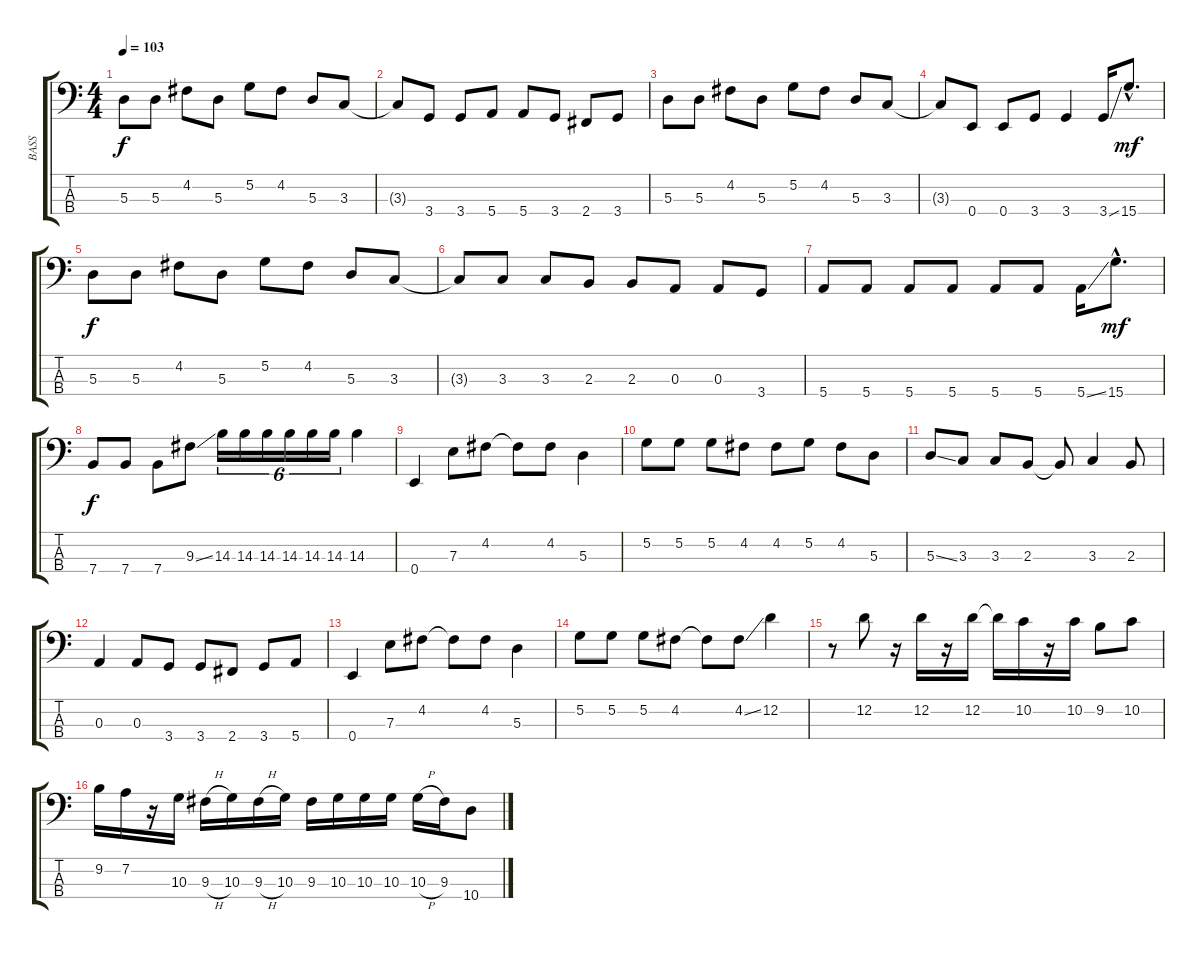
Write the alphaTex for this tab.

\track ("BASS" "BASS") {instrument electricbasspick}
\staff {score tabs}
\tuning (G2 D2 A1 E1) {hide}
\ts (4 4)
\tempo 103
\clef f4
\ks c
5.3.8{dy f} 5.3.8 4.2.8 5.3.8 5.2.8 4.2.8 5.3.8 3.3.8 |
3.3{t}.8 3.4.8 3.4.8 5.4.8 5.4.8 3.4.8 2.4.8 3.4.8 |
5.3.8 5.3.8 4.2.8 5.3.8 5.2.8 4.2.8 5.3.8 3.3.8 |
3.3{t}.8 0.4.8 0.4.8 3.4.8 3.4.4 3.4{ss}.16 15.4{hac}.8{d dy mf} |
5.3.8{dy f} 5.3.8 4.2.8 5.3.8 5.2.8 4.2.8 5.3.8 3.3.8 |
3.3{t}.8 3.3.8 3.3.8 2.3.8 2.3.8 0.3.8 0.3.8 3.4.8 |
5.4.8 5.4.8 5.4.8 5.4.8 5.4.8 5.4.8 5.4{ss}.16 15.4{hac}.8{d dy mf} |
7.4.8{dy f} 7.4.8 7.4.8 9.3{ss}.8 14.3.16{tu (6 4)} 14.3.16{tu (6 4)} 14.3.16{tu (6 4)} 14.3.16{tu (6 4)} 14.3.16{tu (6 4)} 14.3.16{tu (6 4)} 14.3.4 |
0.4.4 7.3.8 4.2.8 4.2{t}.8 4.2.8 5.3.4 |
5.2.8 5.2.8 5.2.8 4.2.8 4.2.8 5.2.8 4.2.8 5.3.8 |
5.3{ss}.8 3.3.8 3.3.8 2.3.8 2.3{t}.8 3.3.4 2.3.8 |
0.3.4 0.3.8 3.4.8 3.4.8 2.4.8 3.4.8 5.4.8 |
0.4.4 7.3.8 4.2.8 4.2{t}.8 4.2.8 5.3.4 |
5.2.8 5.2.8 5.2.8 4.2.8 4.2{t}.8 4.2{ss}.8 12.2.4 |
r.8 12.2.8 r.16 12.2.16 r.16 12.2.16 12.2{t}.16 10.2.16 r.16 10.2.16 9.2.8 10.2.8 |
9.2.16 7.2.16 r.16 10.3.16 9.3{h}.16 10.3.16 9.3{h}.16 10.3.16 9.3.16 10.3.16 10.3.16 10.3.16 10.3{h}.16 9.3.16 10.4.8
